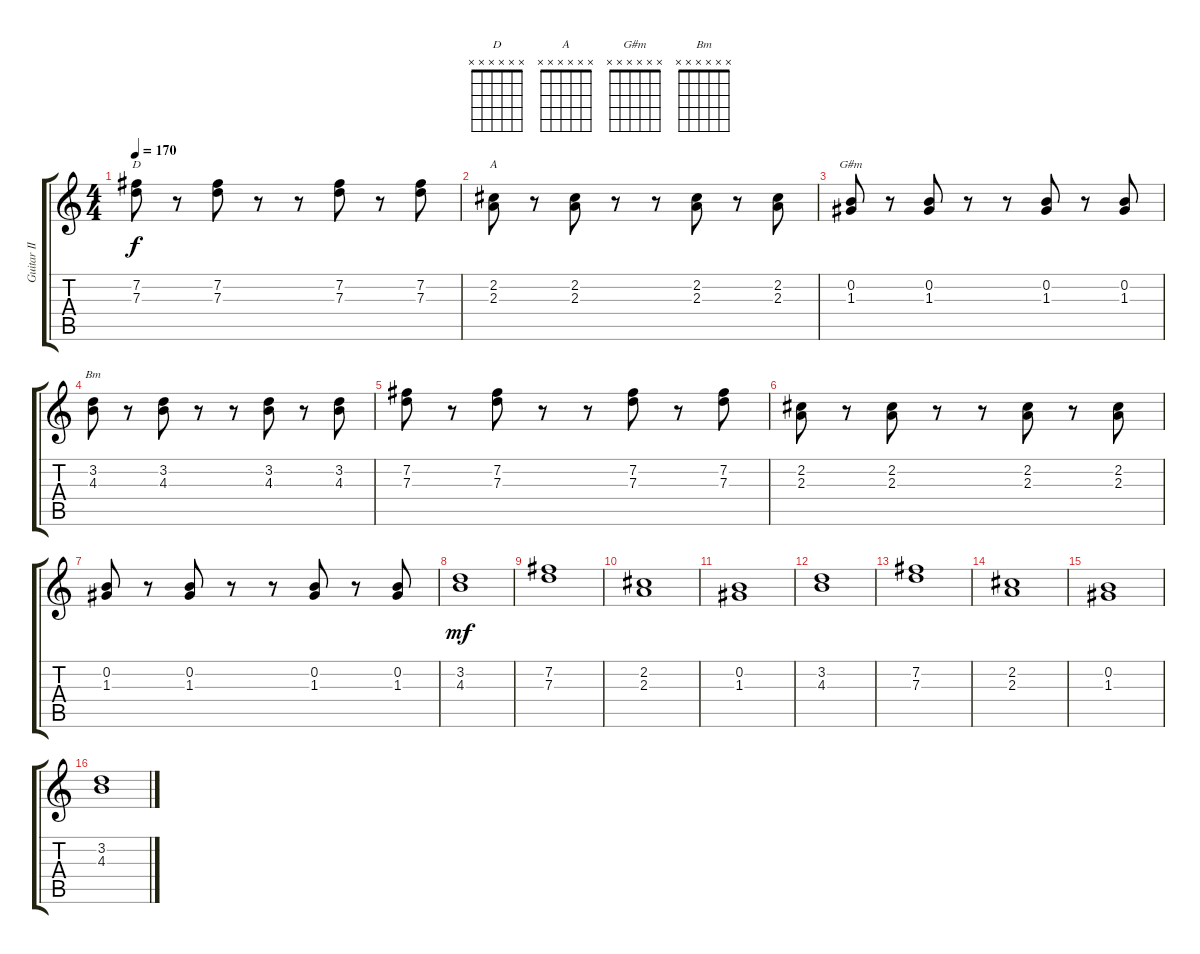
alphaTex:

\track ("Guitar II" "Guitar II") {instrument distortionguitar}
\staff {score tabs}
\tuning (E4 B3 G3 D3 A2 E2) {hide}
\chord ("D" x x x x x x)
\chord ("A" x x x x x x)
\chord ("G#m" x x x x x x)
\chord ("Bm" x x x x x x)
\ts (4 4)
\tempo 170
\clef g2
\ks c
(7.2 7.3).8{ch "D" dy f} r.8 (7.2 7.3).8 r.8 r.8 (7.2 7.3).8 r.8 (7.2 7.3).8 |
(2.2 2.3).8{ch "A"} r.8 (2.2 2.3).8 r.8 r.8 (2.2 2.3).8 r.8 (2.2 2.3).8 |
(0.2 1.3).8{ch "G#m"} r.8 (0.2 1.3).8 r.8 r.8 (0.2 1.3).8 r.8 (0.2 1.3).8 |
(3.2 4.3).8{ch "Bm"} r.8 (3.2 4.3).8 r.8 r.8 (3.2 4.3).8 r.8 (3.2 4.3).8 |
(7.2 7.3).8 r.8 (7.2 7.3).8 r.8 r.8 (7.2 7.3).8 r.8 (7.2 7.3).8 |
(2.2 2.3).8 r.8 (2.2 2.3).8 r.8 r.8 (2.2 2.3).8 r.8 (2.2 2.3).8 |
(0.2 1.3).8 r.8 (0.2 1.3).8 r.8 r.8 (0.2 1.3).8 r.8 (0.2 1.3).8 |
(3.2 4.3).1{dy mf} |
(7.2 7.3).1 |
(2.2 2.3).1 |
(0.2 1.3).1 |
(3.2 4.3).1 |
(7.2 7.3).1 |
(2.2 2.3).1 |
(0.2 1.3).1 |
(3.2 4.3).1
